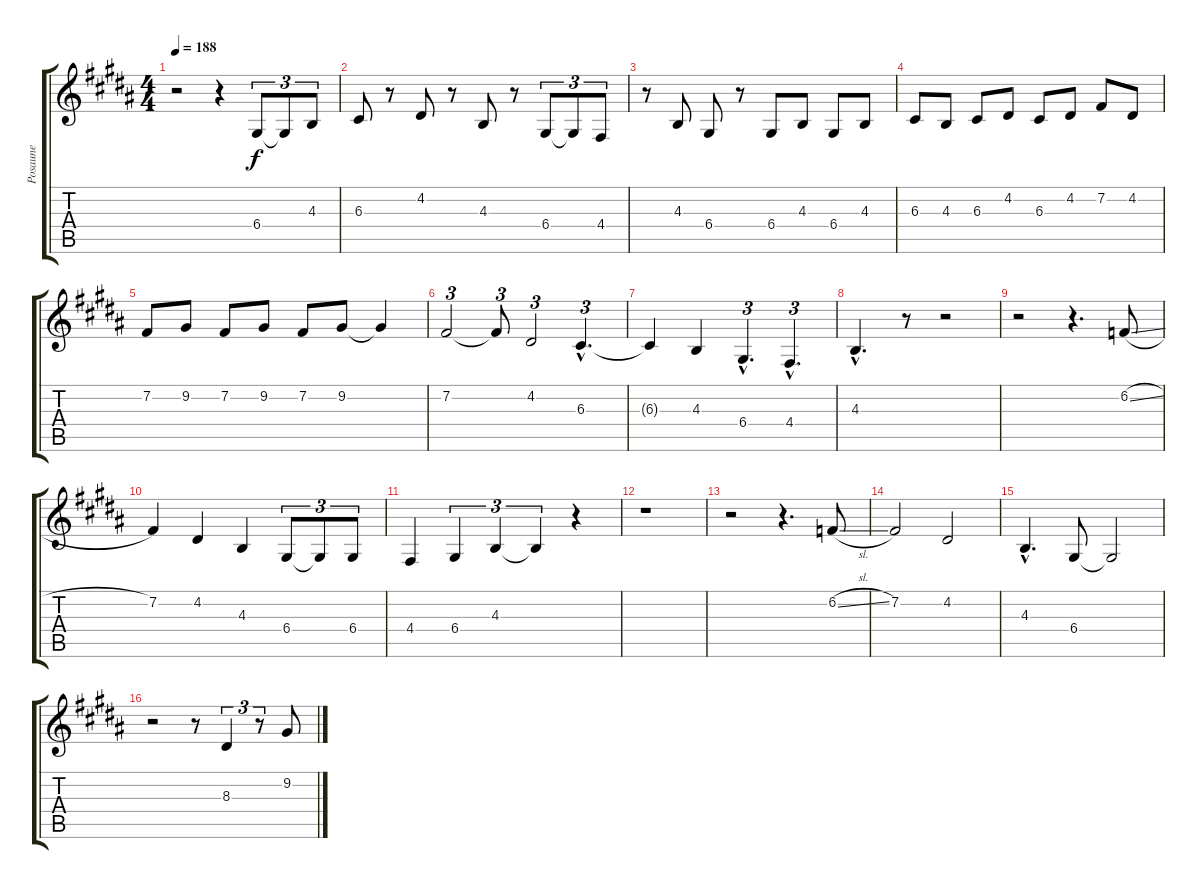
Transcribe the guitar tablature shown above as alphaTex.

\track ("Posaune" "Posaune") {instrument trombone}
\staff {score tabs}
\tuning (E4 B3 G3 D3 A2 E2) {hide}
\ts (4 4)
\tempo 188
\clef g2
\ks b
r.2{dy f} r.4 6.4.8{tu (3 2)} 6.4{t}.8{tu (3 2)} 4.3.8{tu (3 2)} |
6.3.8 r.8 4.2.8 r.8 4.3.8 r.8 6.4.8{tu (3 2)} 6.4{t}.8{tu (3 2)} 4.4.8{tu (3 2)} |
r.8 4.3.8 6.4.8 r.8 6.4.8 4.3.8 6.4.8 4.3.8 |
6.3.8 4.3.8 6.3.8 4.2.8 6.3.8 4.2.8 7.2.8 4.2.8 |
7.2.8 9.2.8 7.2.8 9.2.8 7.2.8 9.2.8 9.2{t}.4 |
7.2.2{tu (3 2)} 7.2{t}.8{tu (3 2)} 4.2.2{tu (3 2)} 6.3{hac}.4{d tu (3 2)} |
6.3{t}.4 4.3.4 6.4{hac}.4{d tu (3 2)} 4.4{hac}.4{d tu (3 2)} |
4.3{hac}.4{d} r.8 r.2 |
r.2 r.4{d} 6.2{sl}.8 |
7.2.4 4.2.4 4.3.4 6.4.8{tu (3 2)} 6.4{t}.8{tu (3 2)} 6.4.8{tu (3 2)} |
4.4.4 6.4.4{tu (3 2)} 4.3.4{tu (3 2)} 4.3{t}.4{tu (3 2)} r.4 |
r.1 |
r.2 r.4{d} 6.2{sl}.8 |
7.2.2 4.2.2 |
4.3{hac}.4{d} 6.4.8 6.4{t}.2 |
r.2 r.8 8.3.4{tu (3 2)} r.8{tu (3 2)} 9.2.8
